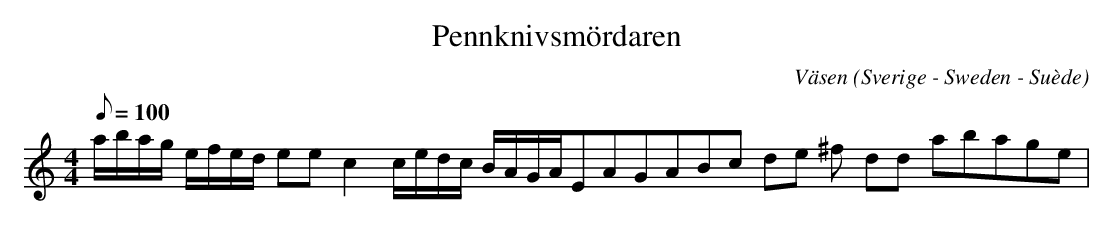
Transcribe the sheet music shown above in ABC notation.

X:1
T:Pennknivsmördaren
C:Väsen
O:Sverige - Sweden - Su\`ede
M:4/4
L:1/8
Q:1/8=100
K:C
a/b/a/g/ e/f/e/d/ ee c2 c/e/d/c/ B/A/G/A/EAGABc de ^f dd abage |
